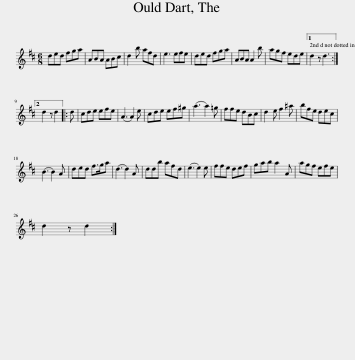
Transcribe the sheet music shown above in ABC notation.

X:1
L:1/8
M:6/8
I:linebreak $
K:D
V:1 treble
V:1
 ded fga | ABA ABc | d2 b afd | e3 efe | ded fga | %5
 ABA A2 b | agf ede |1 d2 z d3 :|2$ d2 z d2 |: d | %10
 cde efe | (A3 A2) e | cde ef^g | (a3 a2) =g | ffe dBc | %15
 d2 e f2 ^a | bfe dec |$ (B3 B2) A | ded f>ga | (d3 d2) A | %20
 ddb afd | (e3 e2) e | ffe def | gab a2 A | agf efe |$ %25
 d2 z d2 :| %26
